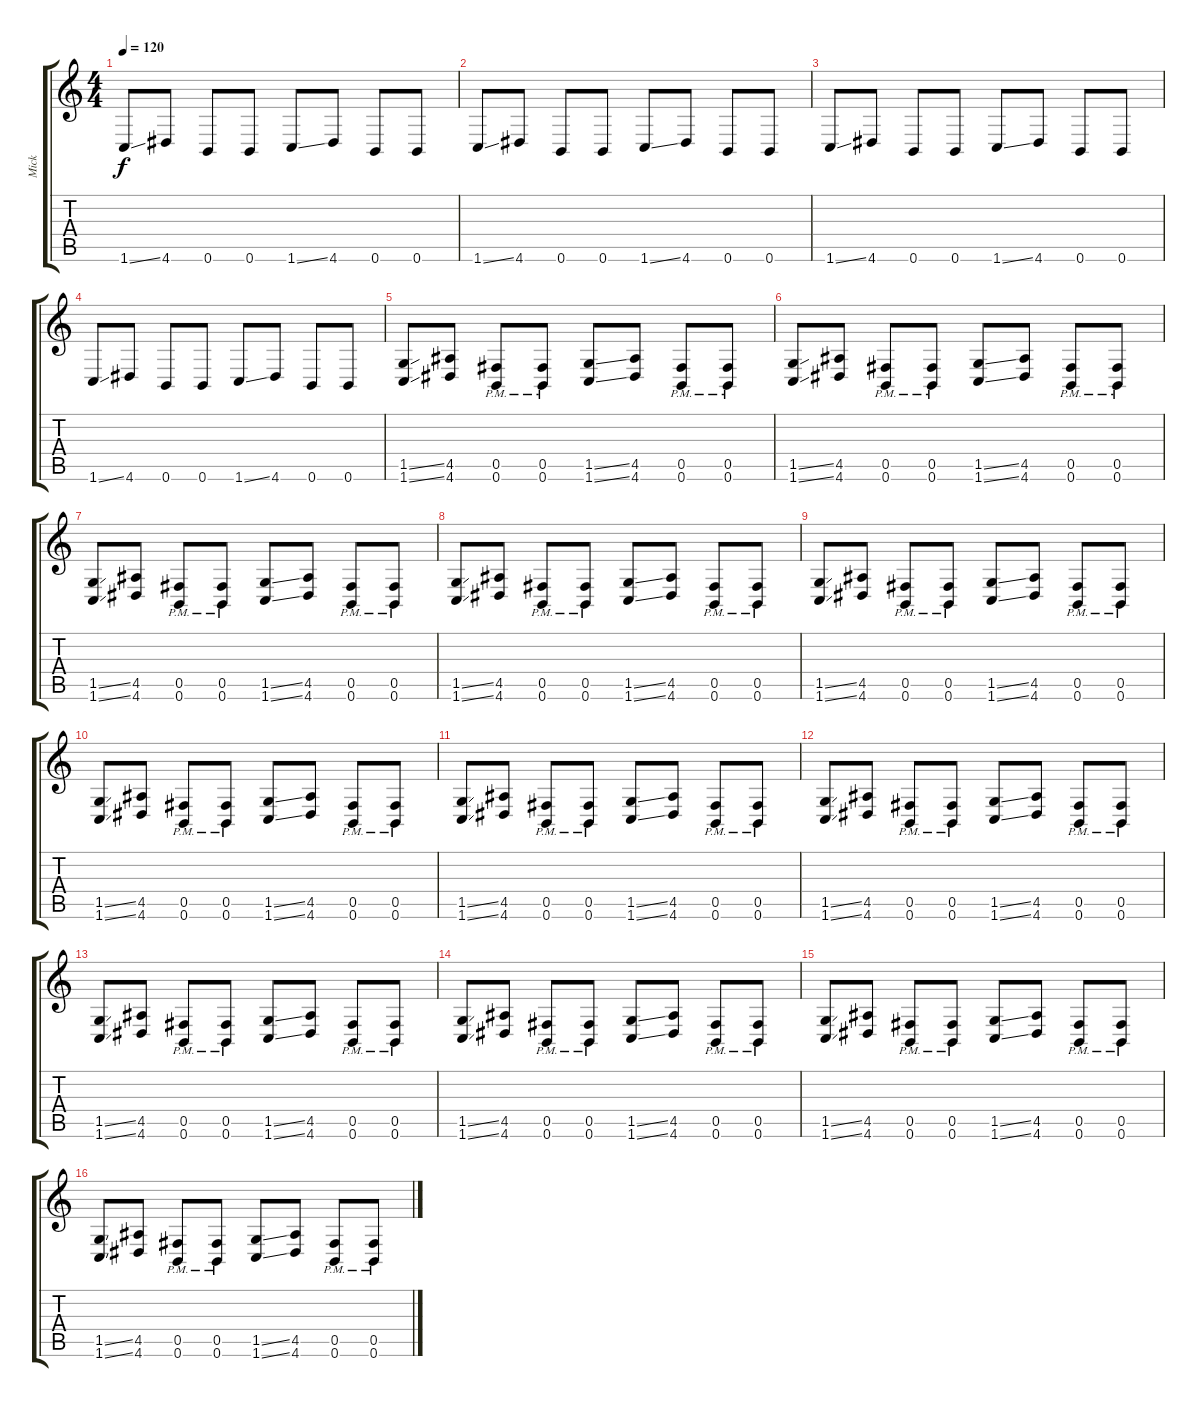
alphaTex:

\track ("Mick" "Mick") {instrument distortionguitar}
\staff {score tabs}
\tuning (Db4 Ab3 E3 B2 Gb2 B1) {hide}
\ts (4 4)
\tempo 120
\clef g2
\ks c
1.6{ss}.8{dy f} 4.6.8 0.6.8 0.6.8 1.6{ss}.8 4.6.8 0.6.8 0.6.8 |
1.6{ss}.8 4.6.8 0.6.8 0.6.8 1.6{ss}.8 4.6.8 0.6.8 0.6.8 |
1.6{ss}.8 4.6.8 0.6.8 0.6.8 1.6{ss}.8 4.6.8 0.6.8 0.6.8 |
1.6{ss}.8 4.6.8 0.6.8 0.6.8 1.6{ss}.8 4.6.8 0.6.8 0.6.8 |
(1.5{ss} 1.6{ss}).8 (4.5 4.6).8 (0.5{pm} 0.6{pm}).8 (0.5{pm} 0.6{pm}).8 (1.5{ss} 1.6{ss}).8 (4.5 4.6).8 (0.5{pm} 0.6{pm}).8 (0.5{pm} 0.6{pm}).8 |
(1.5{ss} 1.6{ss}).8 (4.5 4.6).8 (0.5{pm} 0.6{pm}).8 (0.5{pm} 0.6{pm}).8 (1.5{ss} 1.6{ss}).8 (4.5 4.6).8 (0.5{pm} 0.6{pm}).8 (0.5{pm} 0.6{pm}).8 |
(1.5{ss} 1.6{ss}).8 (4.5 4.6).8 (0.5{pm} 0.6{pm}).8 (0.5{pm} 0.6{pm}).8 (1.5{ss} 1.6{ss}).8 (4.5 4.6).8 (0.5{pm} 0.6{pm}).8 (0.5{pm} 0.6{pm}).8 |
(1.5{ss} 1.6{ss}).8 (4.5 4.6).8 (0.5{pm} 0.6{pm}).8 (0.5{pm} 0.6{pm}).8 (1.5{ss} 1.6{ss}).8 (4.5 4.6).8 (0.5{pm} 0.6{pm}).8 (0.5{pm} 0.6{pm}).8 |
(1.5{ss} 1.6{ss}).8 (4.5 4.6).8 (0.5{pm} 0.6{pm}).8 (0.5{pm} 0.6{pm}).8 (1.5{ss} 1.6{ss}).8 (4.5 4.6).8 (0.5{pm} 0.6{pm}).8 (0.5{pm} 0.6{pm}).8 |
(1.5{ss} 1.6{ss}).8 (4.5 4.6).8 (0.5{pm} 0.6{pm}).8 (0.5{pm} 0.6{pm}).8 (1.5{ss} 1.6{ss}).8 (4.5 4.6).8 (0.5{pm} 0.6{pm}).8 (0.5{pm} 0.6{pm}).8 |
(1.5{ss} 1.6{ss}).8 (4.5 4.6).8 (0.5{pm} 0.6{pm}).8 (0.5{pm} 0.6{pm}).8 (1.5{ss} 1.6{ss}).8 (4.5 4.6).8 (0.5{pm} 0.6{pm}).8 (0.5{pm} 0.6{pm}).8 |
(1.5{ss} 1.6{ss}).8 (4.5 4.6).8 (0.5{pm} 0.6{pm}).8 (0.5{pm} 0.6{pm}).8 (1.5{ss} 1.6{ss}).8 (4.5 4.6).8 (0.5{pm} 0.6{pm}).8 (0.5{pm} 0.6{pm}).8 |
(1.5{ss} 1.6{ss}).8 (4.5 4.6).8 (0.5{pm} 0.6{pm}).8 (0.5{pm} 0.6{pm}).8 (1.5{ss} 1.6{ss}).8 (4.5 4.6).8 (0.5{pm} 0.6{pm}).8 (0.5{pm} 0.6{pm}).8 |
(1.5{ss} 1.6{ss}).8 (4.5 4.6).8 (0.5{pm} 0.6{pm}).8 (0.5{pm} 0.6{pm}).8 (1.5{ss} 1.6{ss}).8 (4.5 4.6).8 (0.5{pm} 0.6{pm}).8 (0.5{pm} 0.6{pm}).8 |
(1.5{ss} 1.6{ss}).8 (4.5 4.6).8 (0.5{pm} 0.6{pm}).8 (0.5{pm} 0.6{pm}).8 (1.5{ss} 1.6{ss}).8 (4.5 4.6).8 (0.5{pm} 0.6{pm}).8 (0.5{pm} 0.6{pm}).8 |
(1.5{ss} 1.6{ss}).8 (4.5 4.6).8 (0.5{pm} 0.6{pm}).8 (0.5{pm} 0.6{pm}).8 (1.5{ss} 1.6{ss}).8 (4.5 4.6).8 (0.5{pm} 0.6{pm}).8 (0.5{pm} 0.6{pm}).8
